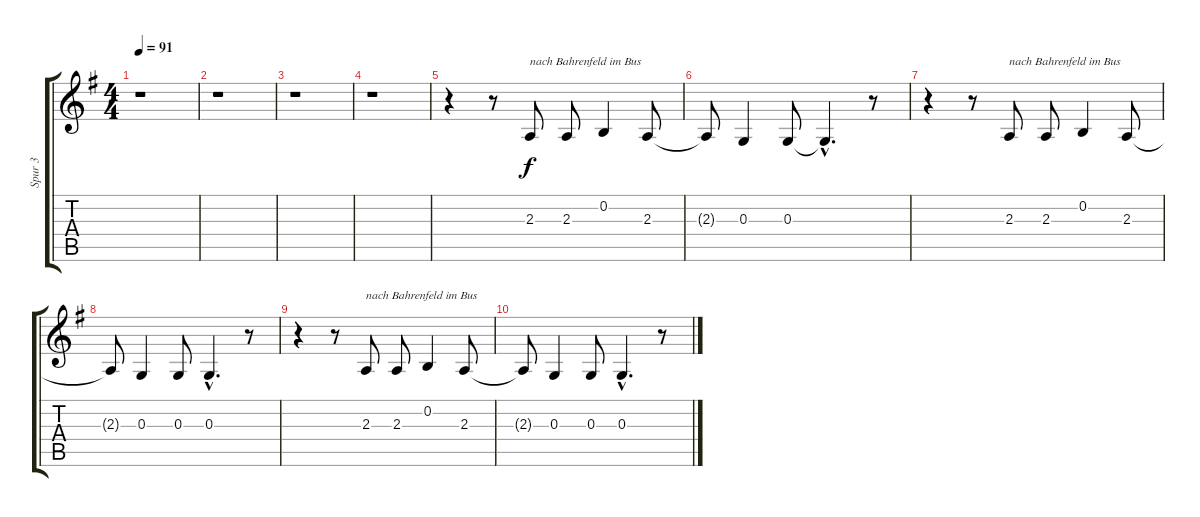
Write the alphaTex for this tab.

\track ("Spur 3" "Spur 3") {instrument altosax}
\staff {score tabs}
\tuning (E4 B3 G3 D3 A2 E2) {hide}
\ts (4 4)
\tempo 91
\clef g2
\ks g
r.1{dy f} |
r.1 |
r.1 |
r.1 |
r.4 r.8 2.3.8{txt "nach Bahrenfeld im Bus"} 2.3.8 0.2.4 2.3.8 |
2.3{t}.8 0.3.4 0.3.8 0.3{hac t}.4{d} r.8 |
r.4 r.8 2.3.8{txt "nach Bahrenfeld im Bus"} 2.3.8 0.2.4 2.3.8 |
2.3{t}.8 0.3.4 0.3.8 0.3{hac}.4{d} r.8 |
r.4 r.8 2.3.8{txt "nach Bahrenfeld im Bus"} 2.3.8 0.2.4 2.3.8 |
2.3{t}.8 0.3.4 0.3.8 0.3{hac}.4{d} r.8
